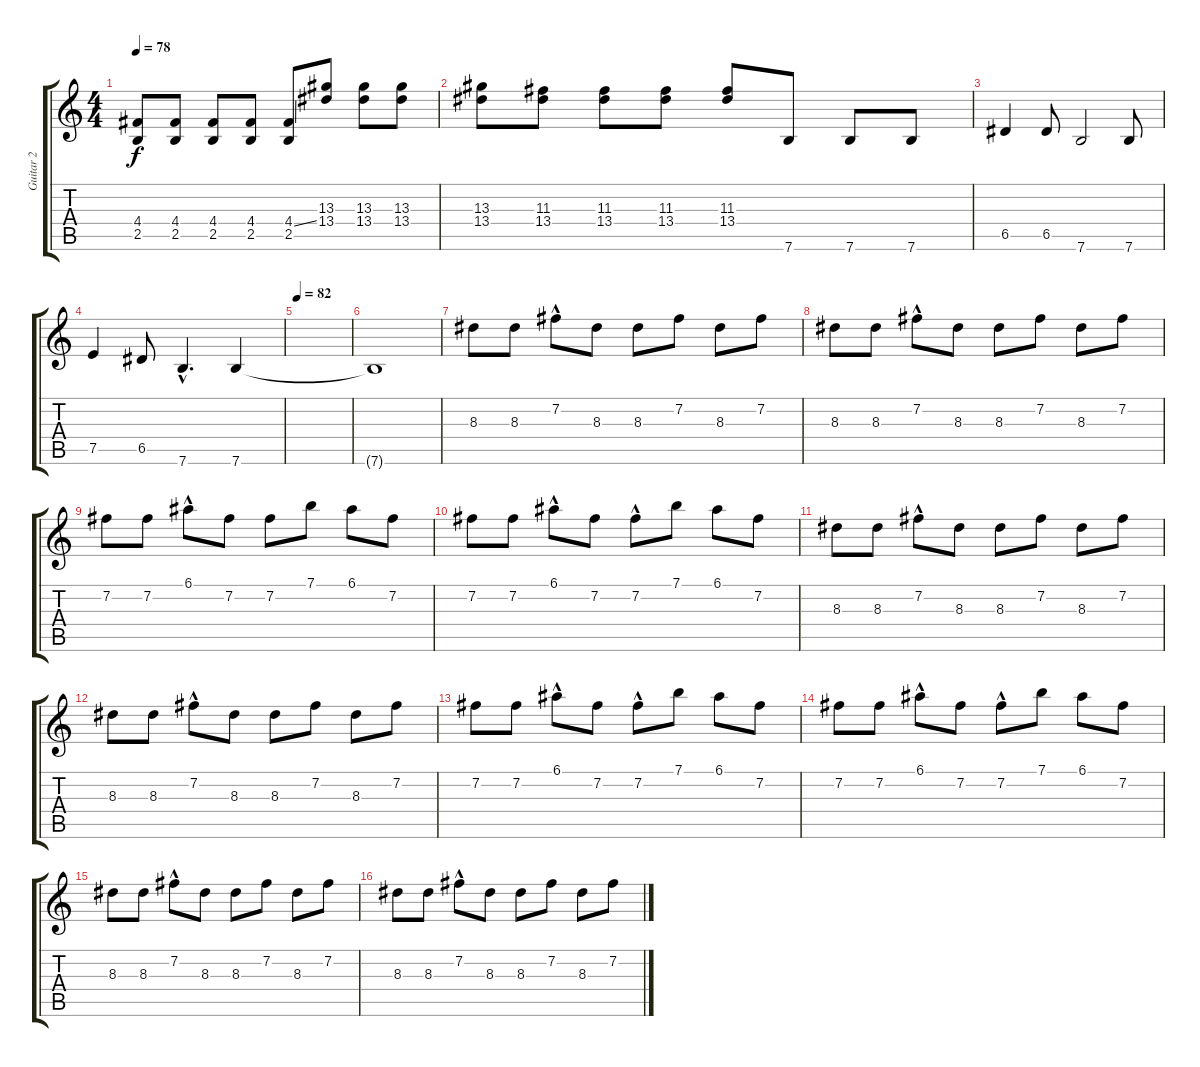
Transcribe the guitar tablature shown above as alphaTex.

\track ("Guitar 2" "Guitar 2") {instrument distortionguitar}
\staff {score tabs}
\tuning (E4 B3 G3 D3 A2 E2) {hide}
\ts (4 4)
\tempo 78
\clef g2
\ks c
(4.4 2.5).8{dy f} (4.4 2.5).8 (4.4 2.5).8 (4.4 2.5).8 (4.4{ss} 2.5).8 (13.3 13.4).8 (13.3 13.4).8 (13.3 13.4).8 |
(13.3 13.4).8 (11.3 13.4).8 (11.3 13.4).8 (11.3 13.4).8 (11.3 13.4).8 7.6.8 7.6.8 7.6.8 |
6.5.4 6.5.8 7.6.2 7.6.8 |
7.5.4 6.5.8 7.6{hac}.4{d} 7.6.4 |
\tempo 82
|
7.6{t}.1 |
8.3.8 8.3.8 7.2{hac}.8 8.3.8 8.3.8 7.2.8 8.3.8 7.2.8 |
8.3.8 8.3.8 7.2{hac}.8 8.3.8 8.3.8 7.2.8 8.3.8 7.2.8 |
7.2.8 7.2.8 6.1{hac}.8 7.2.8 7.2.8 7.1.8 6.1.8 7.2.8 |
7.2.8 7.2.8 6.1{hac}.8 7.2.8 7.2{hac}.8 7.1.8 6.1.8 7.2.8 |
8.3.8 8.3.8 7.2{hac}.8 8.3.8 8.3.8 7.2.8 8.3.8 7.2.8 |
8.3.8 8.3.8 7.2{hac}.8 8.3.8 8.3.8 7.2.8 8.3.8 7.2.8 |
7.2.8 7.2.8 6.1{hac}.8 7.2.8 7.2{hac}.8 7.1.8 6.1.8 7.2.8 |
7.2.8 7.2.8 6.1{hac}.8 7.2.8 7.2{hac}.8 7.1.8 6.1.8 7.2.8 |
8.3.8 8.3.8 7.2{hac}.8 8.3.8 8.3.8 7.2.8 8.3.8 7.2.8 |
8.3.8 8.3.8 7.2{hac}.8 8.3.8 8.3.8 7.2.8 8.3.8 7.2.8
